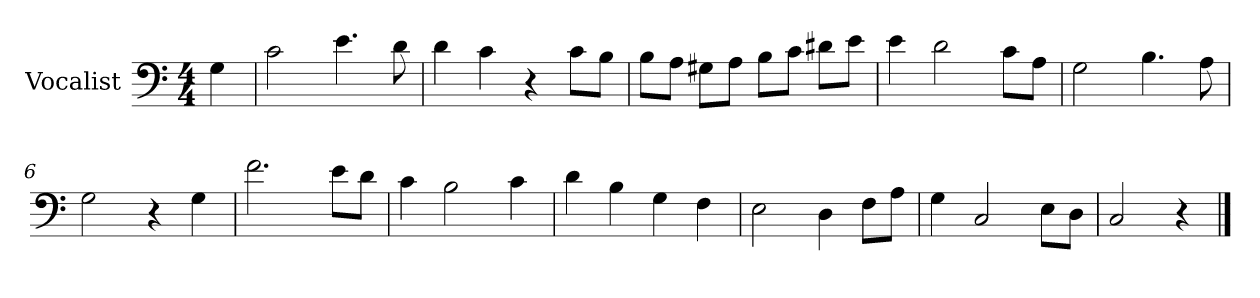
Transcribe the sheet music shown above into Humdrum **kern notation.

**kern
*part1
*staff1
*I"Vocalist
*k[]
*C:
*M4/4
=
4G
=1
2c
4.e
8d
=2
4d
4c
4r
8cL
8BJ
=3
8BL
8AJ
8G#XL
8AJ
8BL
8cJ
8d#XL
8eJ
=4
4e
2d
8cL
8AJ
=5
2G
4.B
8A
=6
2G
4r
4G
=7
2.f
8eL
8dJ
=8
4c
2B
4c
=9
4d
4B
4G
4F
=10
2E
4D
8FL
8AJ
=11
4G
2C
8EL
8DJ
=12
2C
4r
==
*-
